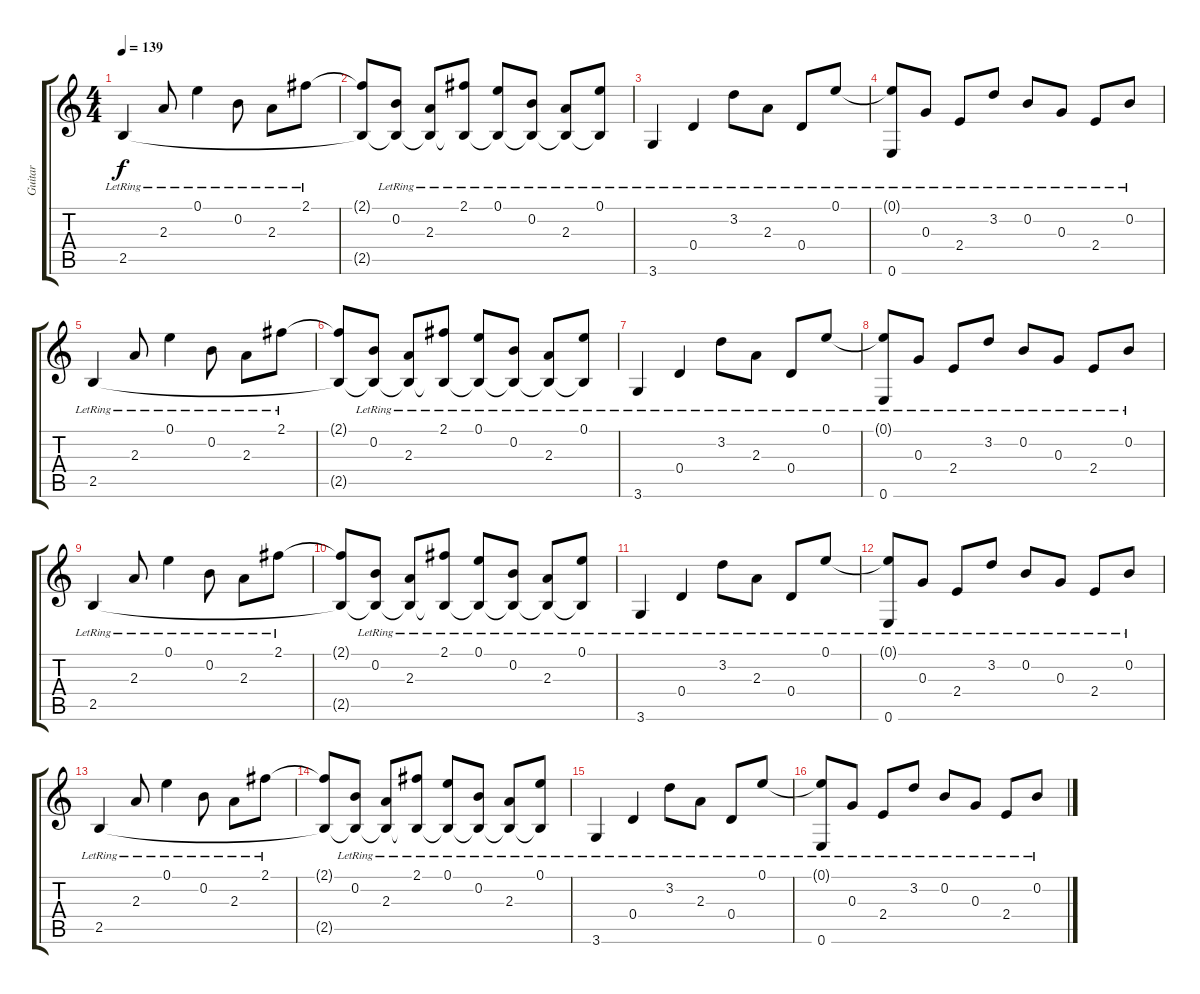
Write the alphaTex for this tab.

\track ("Guitar" "Guitar") {instrument electricguitarjazz}
\staff {score tabs}
\tuning (E4 B3 G3 D3 A2 E2) {hide}
\ts (4 4)
\tempo 139
\clef g2
\ks c
2.5{lr}.4{dy f} 2.3{lr}.8 0.1{lr}.4 0.2{lr}.8 2.3{lr}.8 2.1{lr}.8 |
(2.1{t} 2.5{t}).8 (0.2{lr} 2.5{t}).8 (2.3{lr} 2.5{t}).8 (2.1{lr} 2.5{t}).8 (0.1{lr} 2.5{t}).8 (0.2{lr} 2.5{t}).8 (2.3{lr} 2.5{t}).8 (0.1{lr} 2.5{t}).8 |
3.6{lr}.4 0.4{lr}.4 3.2{lr}.8 2.3{lr}.8 0.4{lr}.8 0.1{lr}.8 |
(0.1{t} 0.6{lr}).8 0.3{lr}.8 2.4{lr}.8 3.2{lr}.8 0.2{lr}.8 0.3{lr}.8 2.4{lr}.8 0.2{lr}.8 |
2.5{lr}.4 2.3{lr}.8 0.1{lr}.4 0.2{lr}.8 2.3{lr}.8 2.1{lr}.8 |
(2.1{t} 2.5{t}).8 (0.2{lr} 2.5{t}).8 (2.3{lr} 2.5{t}).8 (2.1{lr} 2.5{t}).8 (0.1{lr} 2.5{t}).8 (0.2{lr} 2.5{t}).8 (2.3{lr} 2.5{t}).8 (0.1{lr} 2.5{t}).8 |
3.6{lr}.4 0.4{lr}.4 3.2{lr}.8 2.3{lr}.8 0.4{lr}.8 0.1{lr}.8 |
(0.1{t} 0.6{lr}).8 0.3{lr}.8 2.4{lr}.8 3.2{lr}.8 0.2{lr}.8 0.3{lr}.8 2.4{lr}.8 0.2{lr}.8 |
2.5{lr}.4 2.3{lr}.8 0.1{lr}.4 0.2{lr}.8 2.3{lr}.8 2.1{lr}.8 |
(2.1{t} 2.5{t}).8 (0.2{lr} 2.5{t}).8 (2.3{lr} 2.5{t}).8 (2.1{lr} 2.5{t}).8 (0.1{lr} 2.5{t}).8 (0.2{lr} 2.5{t}).8 (2.3{lr} 2.5{t}).8 (0.1{lr} 2.5{t}).8 |
3.6{lr}.4 0.4{lr}.4 3.2{lr}.8 2.3{lr}.8 0.4{lr}.8 0.1{lr}.8 |
(0.1{t} 0.6{lr}).8 0.3{lr}.8 2.4{lr}.8 3.2{lr}.8 0.2{lr}.8 0.3{lr}.8 2.4{lr}.8 0.2{lr}.8 |
2.5{lr}.4 2.3{lr}.8 0.1{lr}.4 0.2{lr}.8 2.3{lr}.8 2.1{lr}.8 |
(2.1{t} 2.5{t}).8 (0.2{lr} 2.5{t}).8 (2.3{lr} 2.5{t}).8 (2.1{lr} 2.5{t}).8 (0.1{lr} 2.5{t}).8 (0.2{lr} 2.5{t}).8 (2.3{lr} 2.5{t}).8 (0.1{lr} 2.5{t}).8 |
3.6{lr}.4 0.4{lr}.4 3.2{lr}.8 2.3{lr}.8 0.4{lr}.8 0.1{lr}.8 |
(0.1{t} 0.6{lr}).8 0.3{lr}.8 2.4{lr}.8 3.2{lr}.8 0.2{lr}.8 0.3{lr}.8 2.4{lr}.8 0.2{lr}.8
